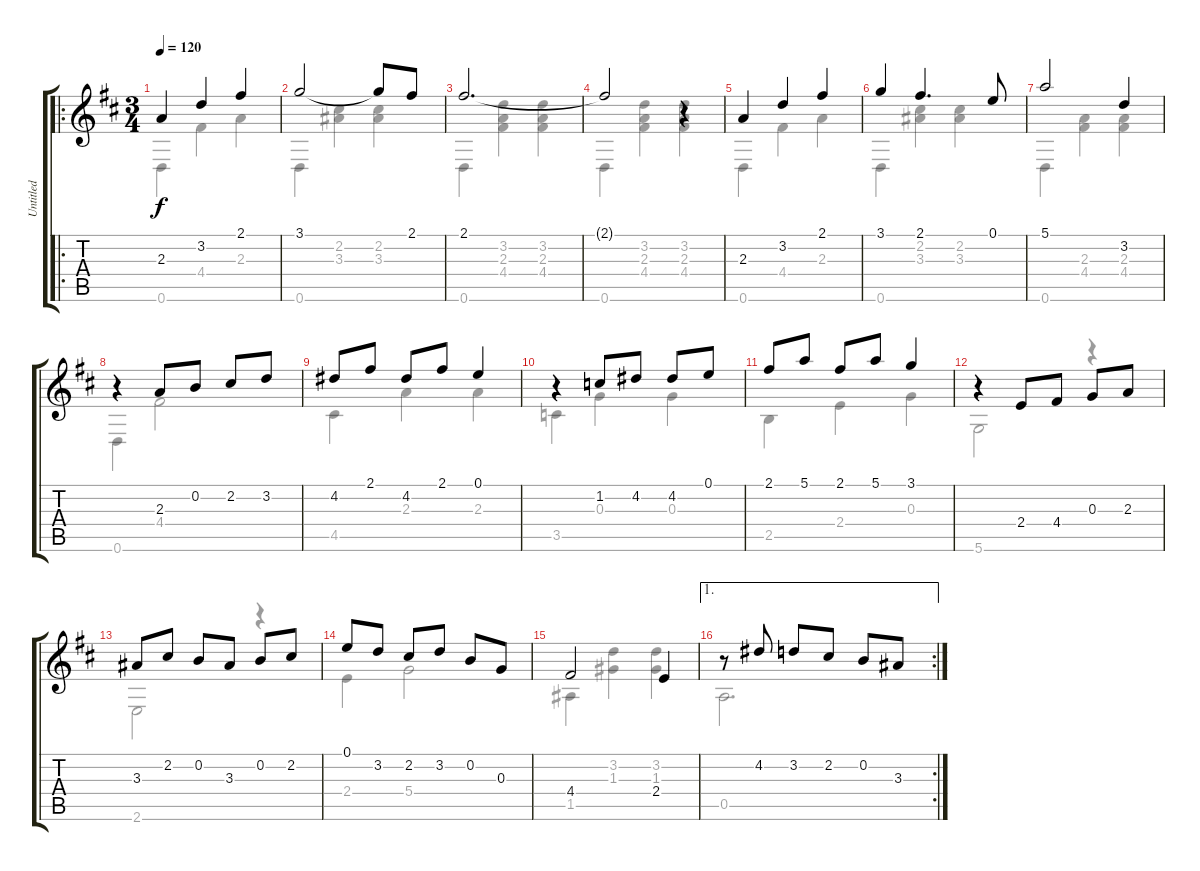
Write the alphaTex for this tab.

\track ("Untitled" "Untitled") {instrument acousticguitarnylon}
\staff {score tabs}
\tuning (E4 B3 G3 D3 A2 D2) {hide}
\voice
\ro
\ts (3 4)
\tempo 120
\clef g2
\ks d
2.3.4{dy f instrument acousticguitarnylon} 3.2.4 2.1.4 |
3.1.2 3.1{t}.8 2.1.8 |
2.1.2{d} |
2.1{t}.2 r.4 |
2.3.4 3.2.4 2.1.4 |
3.1.4 2.1.4{d} 0.1.8 |
5.1.2 3.2.4 |
r.4 2.3.8 0.2.8 2.2.8 3.2.8 |
4.2.8 2.1.8 4.2.8 2.1.8 0.1.4 |
r.4 1.2.8 4.2.8 4.2.8 0.1.8 |
2.1.8 5.1.8 2.1.8 5.1.8 3.1.4 |
r.4 2.4.8 4.4.8 0.3.8 2.3.8 |
3.3.8 2.2.8 0.2.8 3.3.8 0.2.8 2.2.8 |
0.1.8 3.2.8 2.2.8 3.2.8 0.2.8 0.3.8 |
4.4.2 2.4.4 |
\ae 1
\rc 2
r.8 4.2.8 3.2.8 2.2.8 0.2.8 3.3.8
\voice
\clef g2
\ottava regular
\simile none
\ks d
0.6.4{dy f} 4.4.4 2.3.4 |
0.6.4 (2.2 3.3).4 (2.2 3.3).4 |
0.6.4 (3.2 2.3 4.4).4 (3.2 2.3 4.4).4 |
0.6.4 (3.2 2.3 4.4).4 (3.2 2.3 4.4).4 |
0.6.4 4.4.4 2.3.4 |
0.6.4 (2.2 3.3).4 (2.2 3.3).4 |
0.6.4 (2.3 4.4).4 (2.3 4.4).4 |
0.6.4 4.4.2 |
4.5.4 2.3.4 2.3.4 |
3.5.4 0.3.4 0.3.4 |
2.5.4 2.4.4 0.3.4 |
5.6.2 r.4 |
2.6.2 r.4 |
2.4.4 5.4.2 |
1.5.4 (3.2 1.3).4 (3.2 1.3).4 |
0.5.2{d}
